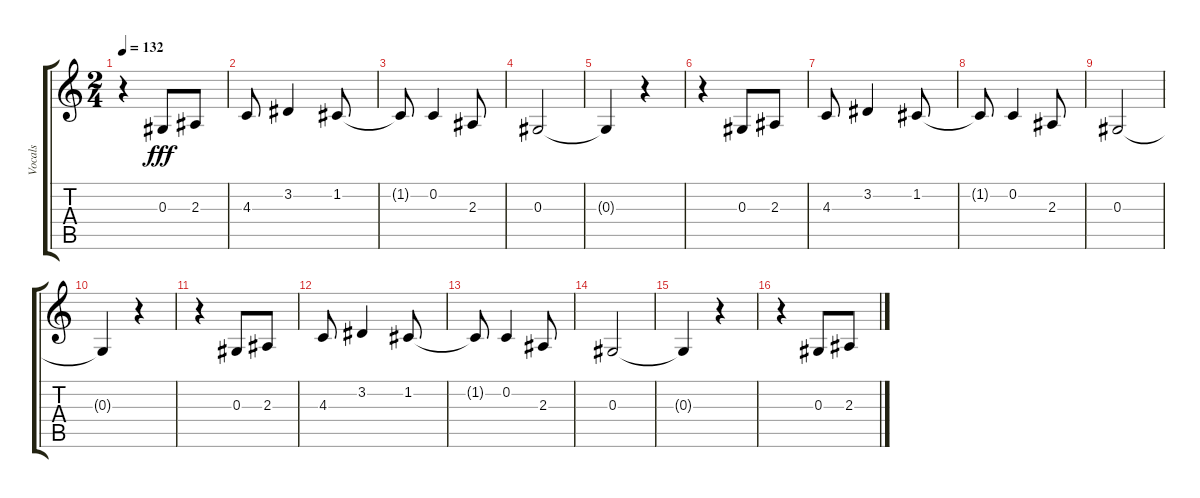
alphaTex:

\track ("Vocals" "Vocals") {instrument tenorsax}
\staff {score tabs}
\tuning (F4 C4 Ab3 Eb3 Bb2 F2) {hide}
\ts (2 4)
\tempo 132
\clef g2
\ks c
r.4{dy f} 0.3.8{dy fff} 2.3.8 |
4.3.8 3.2.4 1.2.8 |
1.2{t}.8 0.2.4 2.3.8 |
0.3.2 |
0.3{t}.4 r.4 |
r.4 0.3.8 2.3.8 |
4.3.8 3.2.4 1.2.8 |
1.2{t}.8 0.2.4 2.3.8 |
0.3.2 |
0.3{t}.4 r.4 |
r.4 0.3.8 2.3.8 |
4.3.8 3.2.4 1.2.8 |
1.2{t}.8 0.2.4 2.3.8 |
0.3.2 |
0.3{t}.4 r.4 |
r.4 0.3.8 2.3.8
